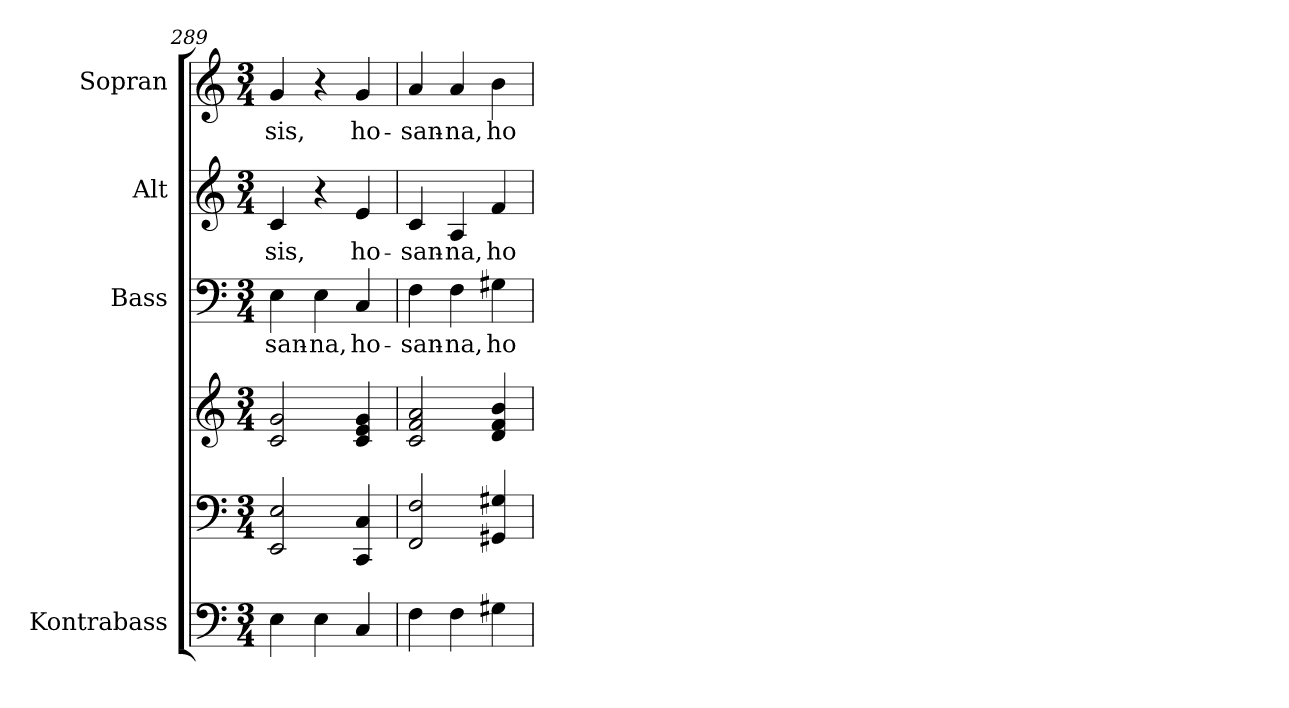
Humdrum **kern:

**kern	**kern	**kern	**kern	**text	**kern	**text	**kern	**text
*part5	*part4	*part4	*part3	*part3	*part2	*part2	*part1	*part1
*staff6	*staff5	*staff4	*staff3	*staff3	*staff2	*staff2	*staff1	*staff1
*I"Kontrabass	*	*	*I"Bass	*	*I"Alt	*	*I"Sopran	*
*I'Kb.	*	*	*I'B.	*	*I'A.	*	*I'S.	*
*clefF4	*clefF4	*clefG2	*clefF4	*	*clefG2	*	*clefG2	*
*ITrd7c12	*	*	*	*	*	*	*	*
*k[]	*k[]	*k[]	*k[]	*	*k[]	*	*k[]	*
*C:	*C:	*C:	*C:	*	*C:	*	*C:	*
*M3/4	*M3/4	*M3/4	*M3/4	*	*M3/4	*	*M3/4	*
=289	=289	=289	=289	=289	=289	=289	=289	=289
!	!	!	!	!LO:LY:b	!	!LO:LY:b	!	!LO:LY:b
4EE\	2EE/ 2E/	2c/ 2g/	4E\	-san-	4c/	-sis,	4g/	-sis,
!	!	!	!	!LO:LY:b	!	!	!	!
4EE\	.	.	4E\	-na,	4r	.	4r	.
!	!	!	!	!LO:LY:b	!	!LO:LY:b	!	!LO:LY:b
4CC/	4CC/ 4C/	4c/ 4e/ 4g/	4C/	ho-	4e/	ho-	4g/	ho-
=290	=290	=290	=290	=290	=290	=290	=290	=290
!	!	!	!	!LO:LY:b	!	!LO:LY:b	!	!LO:LY:b
4FF\	2FF/ 2F/	2c/ 2f/ 2a/	4F\	-san-	4c/	-san-	4a/	-san-
!	!	!	!	!LO:LY:b	!	!LO:LY:b	!	!LO:LY:b
4FF\	.	.	4F\	-na,	4A/	-na,	4a/	-na,
!	!	!	!	!LO:LY:b	!	!LO:LY:b	!	!LO:LY:b
4GG#X\	4GG#X/ 4G#X/	4d/ 4f/ 4b/	4G#X\	ho-	4f/	ho-	4b\	ho-
=	=	=	=	=	=	=	=	=
*-	*-	*-	*-	*-	*-	*-	*-	*-
